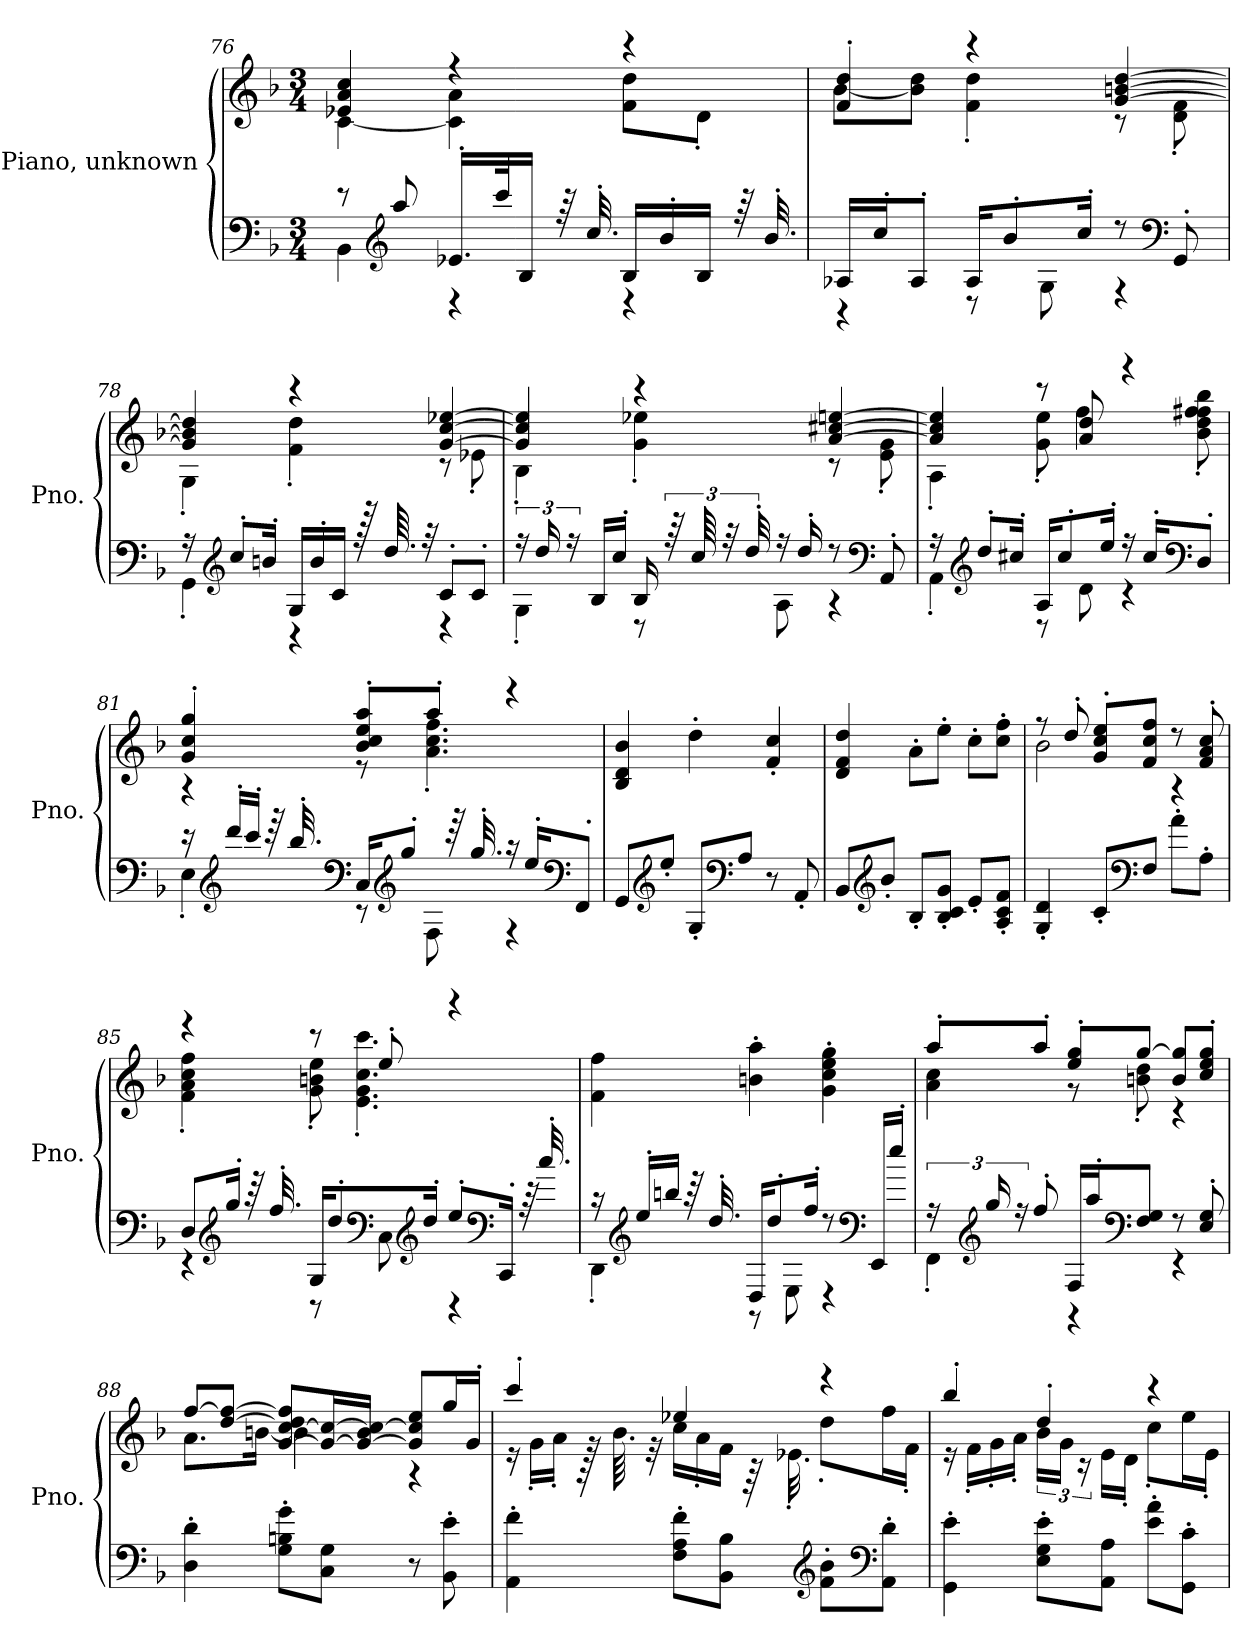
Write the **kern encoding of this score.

**kern	**kern
*part1	*part1
*staff2	*staff1
*I"Piano, unknown	*
*I'Pno.	*
*clefF4	*clefG2
*k[b-]	*k[b-]
*M3/4	*M3/4
=76	=76
*^	*^
8r	4BB-\	4e-X/ 4a/ 4cc/	[4c\
*clefG2	*	*	*
8aa/	.	.	.
16.e-X'/LL	4r	4r	4c\] 4a\
32ccc/K	.	.	.
16B-/JJ	.	.	.
64r	.	.	.
32.cc'/	.	.	.
16B-/LL	4r	4r	8f\ 8dd\L
16b-'/	.	.	.
16B-/JJ	.	.	8d'\J
64r	.	.	.
32.b-'/	.	.	.
!!LO:LB:g=z	!!
=77	=77	=77	=77
16A-X/LL	4r	4f/' 4dd/'	[8b-\L
16cc'/J	.	.	.
8A-'/J	.	.	8b-\] 8dd\J
16A-/KL	8r	4r	4f\' 4dd\'
8b-'/	.	.	.
.	8G\	.	.
16cc'/Jk	.	.	.
8r	4r	[4g/ [4bn/ [4dd/	8r
*clefF4	*	*	*
8GG'/	.	.	8d\' 8f\'
=78	=78	=78	=78
16r	4GG'\	4g/] 4b/] 4dd/]	4G'\
*clefG2	*	*	*
8cc'/L	.	.	.
16bn'/Jk	.	.	.
16G/LL	4r	4r	4f\' 4dd\'
16b'/	.	.	.
16c/JJ	.	.	.
128r	.	.	.
64.dd/	.	.	.
32r	.	.	.
8c'/L	4r	[4g/ [4cc/ [4ee-X/	8r
8c'/J	.	.	8e-X'\
!!LO:LB:g=z	!!
=79	=79	=79	=79
24r	4G'\	4g/] 4cc/] 4ee-/]	4B-'\
24dd/	.	.	.
24r	.	.	.
16B-/LL	.	.	.
16cc'/JJ	.	.	.
16B-/	8r	4r	4g\' 4ee-X\'
96r	.	.	.
96cc/	.	.	.
48r	.	.	.
48dd'/	.	.	.
16r	8A\	.	.
16dd'/	.	.	.
8r	4r	[4a/ [4cc#X/ [4een/	8r
*clefF4	*	*	*
8AA'/	.	.	8e\' 8g\'
=80	=80	=80	=80
16r	4AA'\	4a/] 4cc#/] 4ee/]	4A'\
*clefG2	*	*	*
8dd'/L	.	.	.
16cc#X'/Jk	.	.	.
16A/KL	8r	8r	8g\' 8ee\'
8cc#'/	.	.	.
.	8d\	8a/ 8dd/	4ff\
16ee'/Jk	.	.	.
16r	4r	4r	.
16cc#'/KL	.	.	.
*clefF4	*	*	*
8D'/J	.	.	8b-\' 8dd\' 8ff\' 8ff#X\' 8bb-\'
!!LO:LB:g=z	!!
=81	=81	=81	=81
16r	4E'\	4g/' 4cc/' 4gg/'	4r
*clefG2	*	*	*
16ddd'/LL	.	.	.
16ccc'/JJ	.	.	.
64r	.	.	.
32.bb-'/	.	.	.
*clefF4	*	*	*
16C/KL	8r	8b-/' 8cc/' 8ee/' 8aa/'L	8r
*clefG2	*	*	*
8gg'/J	.	.	.
.	8F\	8aa'/J	4.a\' 4.cc\' 4.ff\'
64r	.	.	.
32.gg'/	.	.	.
16r	4r	4r	.
16ee'/KL	.	.	.
*clefF4	*	*	*
8FF'/J	.	.	.
*v	*v	*	*
*	*v	*v
=82	=82
8GG/L	4B-/ 4d/ 4b-/
*clefG2	*
8ee'/J	.
8G'/L	4dd'\
*clefF4	*
8A/J	.
8r	4f/' 4cc/'
8AA'/	.
=83	=83
8BB-/L	4d/ 4f/ 4dd/
*clefG2	*
8b-'/J	.
8B-'/L	8a'\L
8B-/' 8c/' 8g/'J	8ee'\J
8e'/L	8cc'\L
8A/' 8c/' 8f/'J	8cc\' 8ff\'J
!!LO:PB:g=z
=84	=84
*	*^
4G/' 4d/'	8r	2b-\
.	8dd'/	.
8c'/L	8g/' 8cc/' 8ee/'L	.
*clefF4	*	*
8F/J	8f/ 8cc/ 8ff/J	.
8a'\L	8r	4r
8A'\J	8f/' 8a/' 8cc/'	.
=85	=85	=85
*^	*	*
8D/L	4r	4r	4f\' 4a\' 4cc\' 4ff\'
*clefG2	*	*	*
16gg'/Jk	.	.	.
64r	.	.	.
32.ff'/	.	.	.
16G/KL	8r	8r	8g\' 8bn\' 8ee\'
8dd'/	.	.	.
*clefF4	*	*	*
.	8C\	8ee'/	4.e\' 4.g\' 4.cc\' 4.ccc\'
*clefG2	*	*	*
16dd'/Jk	.	.	.
8ee'/L	4r	4r	.
*clefF4	*	*	*
16CC'/Jk	.	.	.
64r	.	.	.
32.cc'/	.	.	.
*	*	*v	*v
!!LO:LB:g=z
=86	=86	=86
16r	4DD'\	4f\ 4ff\
*clefG2	*	*
16ee'/LL	.	.
16bbn/JJ	.	.
64r	.	.
32.dd'/	.	.
16D/KL	8r	4bn\' 4aa\'
8dd'/	.	.
.	8E\	.
16ff'/Jk	.	.
8r	4r	4g\' 4cc\' 4ee\' 4gg\'
*clefF4	*	*
16EE/LL	.	.
16ee'/JJ	.	.
=87	=87	=87
*	*	*^
24r	4FF'\	8aa'/L	4a\ 4cc\
*clefG2	*	*	*
24gg/	.	.	.
24r	.	.	.
8ff'/	.	8aa'/J	.
16F/LL	4r	8ee/' 8gg/'L	8r
16aa'/J	.	.	.
*clefF4	*	*	*
8F/ 8G/J	.	[8gg/J	8bn\' 8dd\'
8r	4r	8b/ 8gg/]L	4r
8E/' 8G/'	.	8cc/' 8ee/' 8gg/'J	.
*v	*v	*	*
!!LO:LB:g=z	!!
=88	=88	=88
4D\' 4d\'	[8ff/L	8.a\L
.	[8dd/ 8ff/_J	.
.	.	[16bn\Jk
8G\' 8Bn\' 8g\'L	[8g/ [8cc/ 8dd/] 8ff/]L	4b\]
8C\ 8G\J	16g/_ 16cc/_L	.
.	16g/_ 16b/ 16cc/_JJ	.
8r	8g/] 8cc/] 8ee/L	4r
8BB-\' 8e\'	16gg/L	.
.	16g'/JJ	.
=89	=89	=89
4AA\' 4f\'	4ccc'/	16r
.	.	16g'\LL
.	.	16a'\JJ
.	.	128r
.	.	64.b-\
.	.	32r
8F\' 8A\' 8f\'L	4ee-X/	16cc\LL
.	.	16a'\
8BB-\ 8B-\J	.	16f\JJ
.	.	64r
.	.	32.e-X'\
*clefG2	*	*
8f\' 8b-\'L	4r	8dd'\L
*clefF4	*	*
8AA\' 8d\'J	.	16ff\L
.	.	16f'\JJ
!!LO:LB:g=z	!!
=90	=90	=90
4GG\' 4e\'	4bb-'/	16r
.	.	16f'\LL
.	.	16g'\
.	.	16a'\JJ
8E\' 8G\' 8e\'L	4dd'/	24b-\LL
.	.	24g\JJ
.	.	24r
8AA\ 8A\J	.	16e\LL
.	.	16d'\JJ
8e\' 8a\'L	4r	8cc'\L
8GG\' 8c\'J	.	16ee\L
.	.	16e'\JJ
*	*v	*v
=	=
*-	*-
